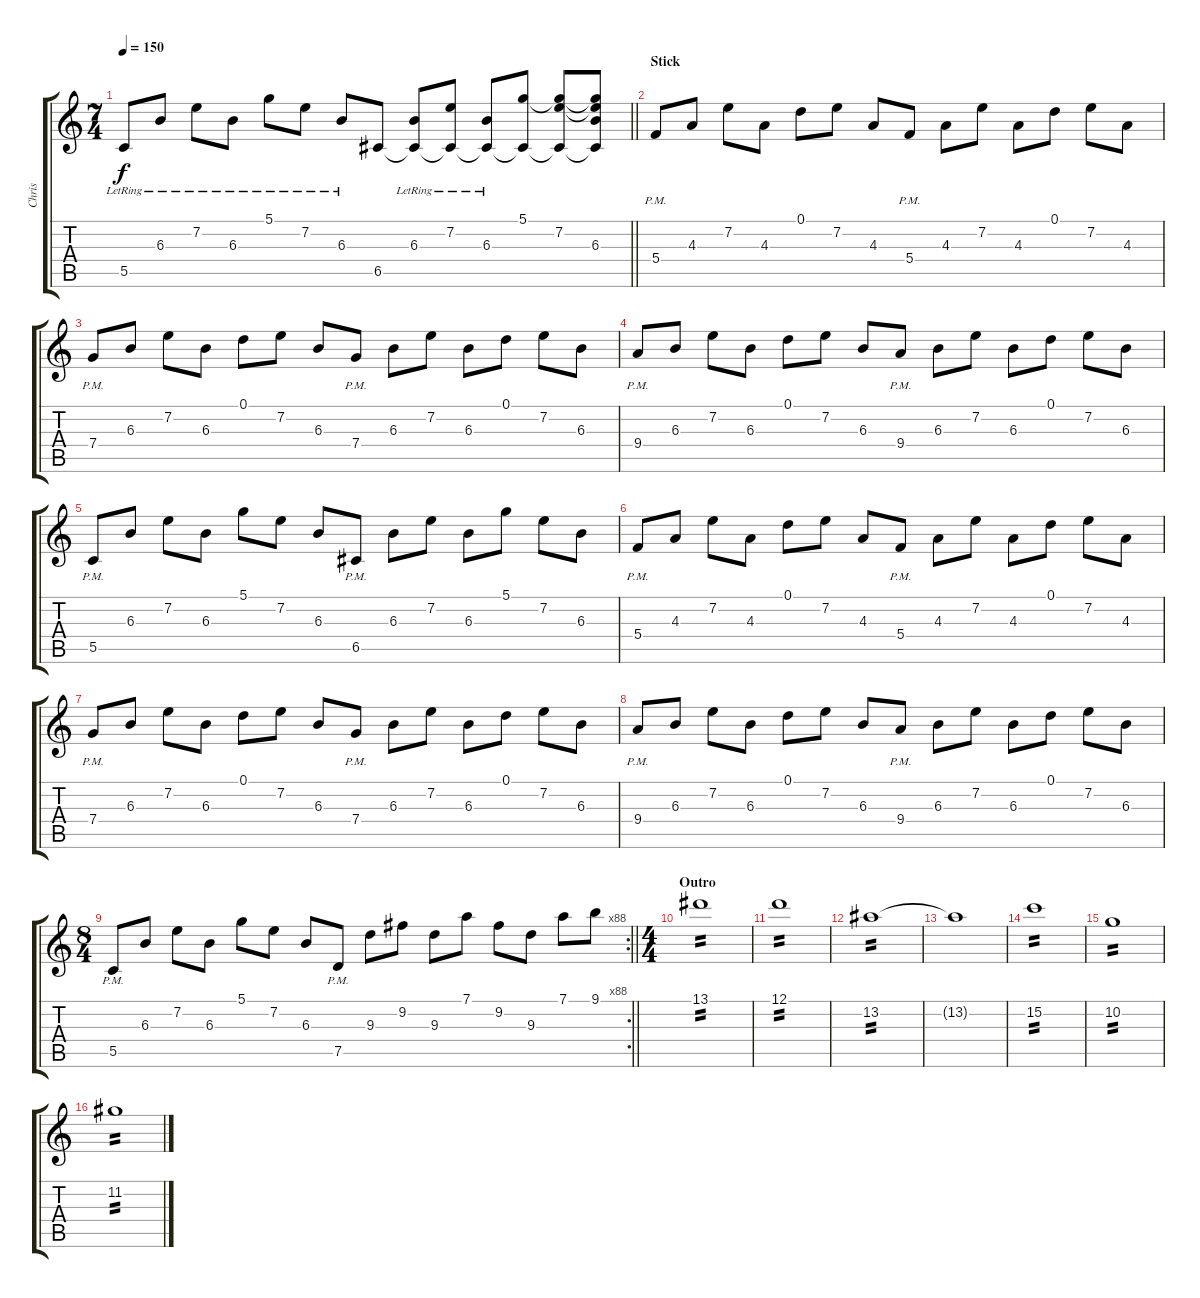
\track ("Chris" "Chris") {instrument overdrivenguitar}
\staff {score tabs}
\tuning (D4 A3 F3 C3 G2 C2) {hide}
\ts (7 4)
\tempo 150
\clef g2
\barLineRight lightlight
\ks c
5.5{lr}.8{dy f} 6.3{lr}.8 7.2{lr}.8 6.3{lr}.8 5.1{lr}.8 7.2{lr}.8 6.3{lr}.8 6.5.8 (6.3{lr} 6.5{t}).8 (7.2{lr} 6.5{t}).8 (6.3{lr} 6.5{t}).8 (5.1 6.5{t}).8 (5.1{t} 7.2 6.5{t}).8 (5.1{t} 7.2{t} 6.3 6.5{t}).8 |
\section ("" "Stick")
5.4{pm}.8{instrument overdrivenguitar} 4.3.8 7.2.8 4.3.8 0.1.8 7.2.8 4.3.8 5.4{pm}.8 4.3.8 7.2.8 4.3.8 0.1.8 7.2.8 4.3.8 |
7.4{pm}.8 6.3.8 7.2.8 6.3.8 0.1.8 7.2.8 6.3.8 7.4{pm}.8 6.3.8 7.2.8 6.3.8 0.1.8 7.2.8 6.3.8 |
9.4{pm}.8 6.3.8 7.2.8 6.3.8 0.1.8 7.2.8 6.3.8 9.4{pm}.8 6.3.8 7.2.8 6.3.8 0.1.8 7.2.8 6.3.8 |
5.5{pm}.8 6.3.8 7.2.8 6.3.8 5.1.8 7.2.8 6.3.8 6.5{pm}.8 6.3.8 7.2.8 6.3.8 5.1.8 7.2.8 6.3.8 |
5.4{pm}.8 4.3.8 7.2.8 4.3.8 0.1.8 7.2.8 4.3.8 5.4{pm}.8 4.3.8 7.2.8 4.3.8 0.1.8 7.2.8 4.3.8 |
7.4{pm}.8 6.3.8 7.2.8 6.3.8 0.1.8 7.2.8 6.3.8 7.4{pm}.8 6.3.8 7.2.8 6.3.8 0.1.8 7.2.8 6.3.8 |
9.4{pm}.8 6.3.8 7.2.8 6.3.8 0.1.8 7.2.8 6.3.8 9.4{pm}.8 6.3.8 7.2.8 6.3.8 0.1.8 7.2.8 6.3.8 |
\rc 88
\ts (8 4)
\barLineRight lightlight
5.5{pm}.8 6.3.8 7.2.8 6.3.8 5.1.8 7.2.8 6.3.8 7.5{pm}.8 9.3.8 9.2.8 9.3.8 7.1.8 9.2.8 9.3.8 7.1.8 9.1.8 |
\ts (4 4)
\section ("" "Outro")
13.1.1{tp 2} |
12.1.1{tp 2} |
13.2.1{tp 2} |
13.2{t}.1 |
15.2.1{tp 2} |
10.2.1{tp 2} |
11.2.1{tp 2}
